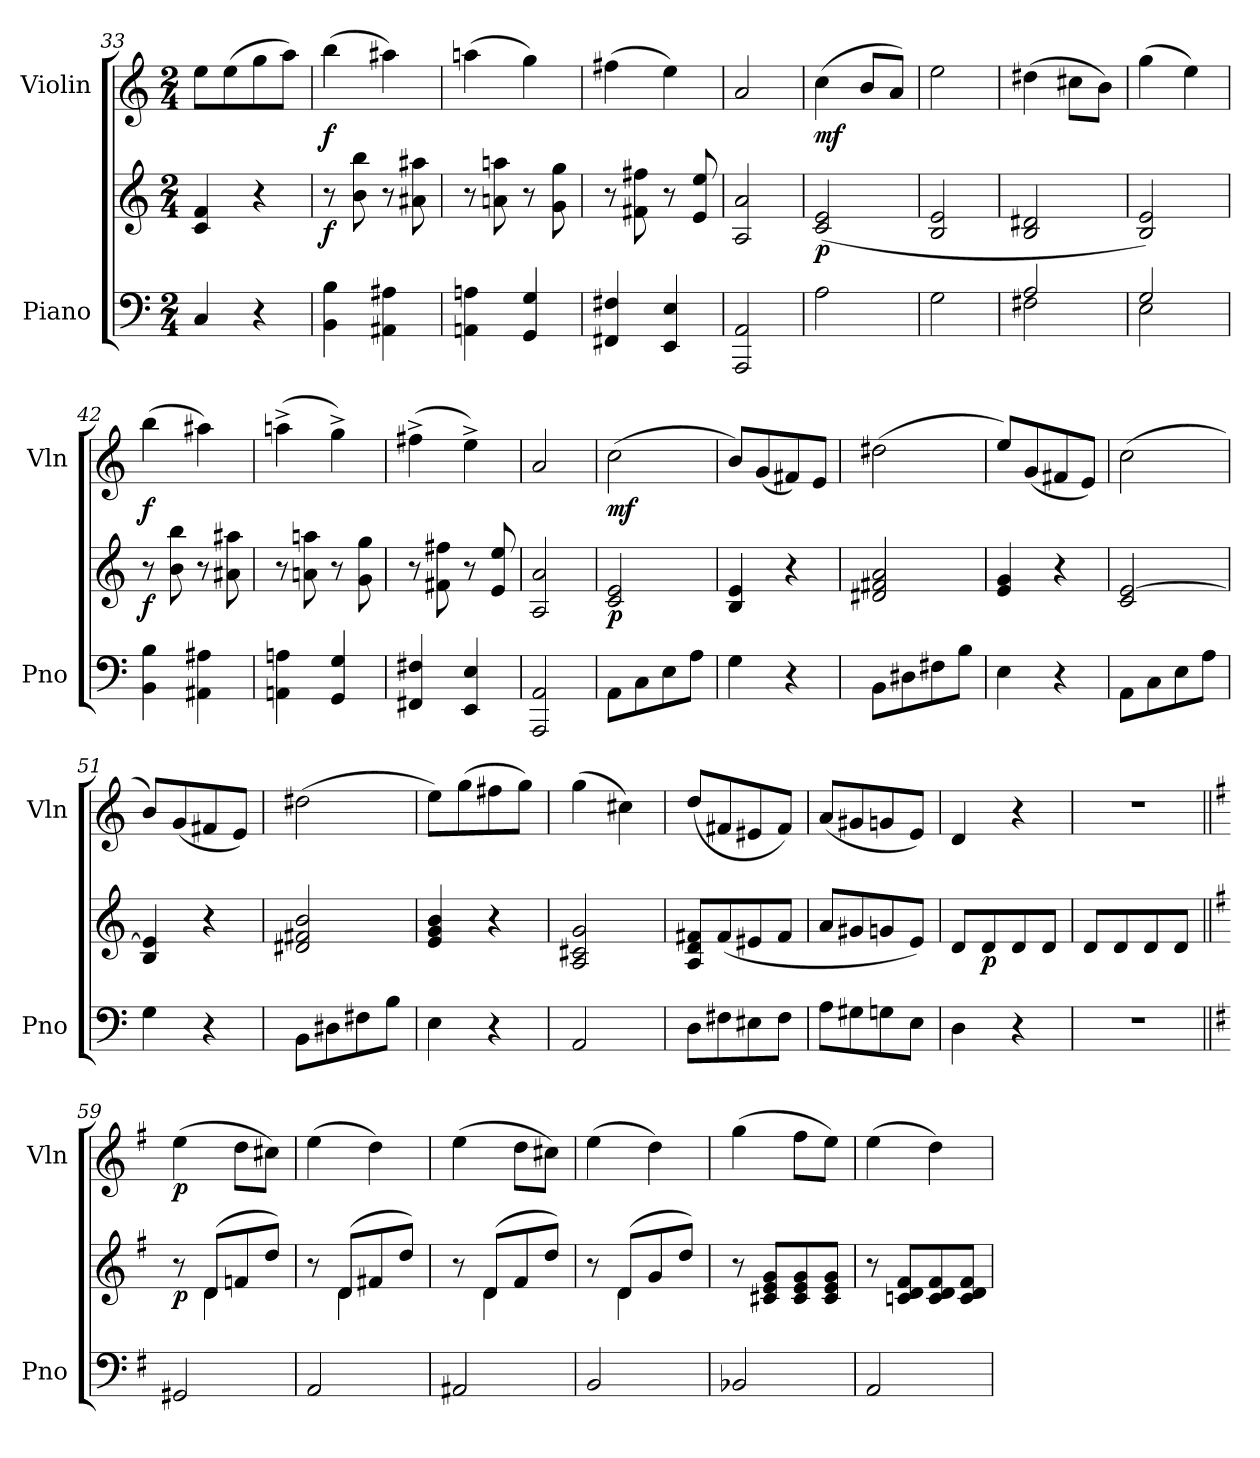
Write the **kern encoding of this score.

**kern	**kern	**dynam	**kern	**dynam
*part2	*part2	*part2	*part1	*part1
*staff3	*staff2	*staff2/3	*staff1	*staff1
*I"Piano	*	*	*I"Violin	*
*I'Pno	*	*	*I'Vln	*
*clefF4	*clefG2	*	*clefG2	*
*k[]	*k[]	*	*k[]	*
*M2/4	*M2/4	*	*M2/4	*
=33	=33	=33	=33	=33
4C/	4c/ 4f/	.	8ee\L	.
.	.	.	(8ee\	.
4r	4r	.	8gg\	.
.	.	.	8aa\J)	.
=34	=34	=34	=34	=34
!	!	!LO:DY:b	!	!LO:DY:b
4BB\ 4B\	8r	f	(4bb\	f
.	8b\ 8bb\	.	.	.
4AA#X\ 4A#X\	8r	.	4aa#X\)	.
.	8a#X\ 8aa#X\	.	.	.
=35	=35	=35	=35	=35
4AAn\ 4An\	8r	.	(4aan\	.
.	8an\ 8aan\	.	.	.
4GG/ 4G/	8r	.	4gg\)	.
.	8g\ 8gg\	.	.	.
=36	=36	=36	=36	=36
4FF#X/ 4F#X/	8r	.	(4ff#X\	.
.	8f#X\ 8ff#X\	.	.	.
4EE/ 4E/	8r	.	4ee\)	.
.	8e/ 8ee/	.	.	.
=37	=37	=37	=37	=37
2AAA/ 2AA/	2A/ 2a/	.	2a/	.
=38	=38	=38	=38	=38
!	!	!LO:DY:b	!	!LO:DY:b
2A\	(2c/ 2e/	p	(4cc\	mf
.	.	.	8b/L	.
.	.	.	8a/J)	.
=39	=39	=39	=39	=39
2G\	2B/ 2e/	.	2ee\	.
=40	=40	=40	=40	=40
*^	*	*	*	*
2A/	2F#X\	2B/ 2d#X/	.	(4dd#X\	.
.	.	.	.	8cc#X\L	.
.	.	.	.	8b\J)	.
!!LO:LB:g=z
=41	=41	=41	=41	=41	=41
2G/	2E\	2B/ 2e/)	.	(4gg\	.
.	.	.	.	4ee\)	.
*v	*v	*	*	*	*
=42	=42	=42	=42	=42
!	!	!LO:DY:b	!	!LO:DY:b
4BB\ 4B\	8r	f	(4bb\	f
.	8b\ 8bb\	.	.	.
4AA#X\ 4A#X\	8r	.	4aa#X\)	.
.	8a#X\ 8aa#X\	.	.	.
=43	=43	=43	=43	=43
4AAn\ 4An\	8r	.	(4aan^\	.
.	8an\ 8aan\	.	.	.
4GG/ 4G/	8r	.	4gg^\)	.
.	8g\ 8gg\	.	.	.
=44	=44	=44	=44	=44
4FF#X/ 4F#X/	8r	.	(4ff#X^\	.
.	8f#X\ 8ff#X\	.	.	.
4EE/ 4E/	8r	.	4ee^\)	.
.	8e/ 8ee/	.	.	.
=45	=45	=45	=45	=45
2AAA/ 2AA/	2A/ 2a/	.	2a/	.
=46	=46	=46	=46	=46
!	!	!LO:DY:b	!	!LO:DY:b
8AA\L	2c/ 2e/	p	(2cc\	mf
8C\	.	.	.	.
8E\	.	.	.	.
8A\J	.	.	.	.
=47	=47	=47	=47	=47
4G\	4B/ 4e/	.	8b/L)	.
.	.	.	(8g/	.
4r	4r	.	8f#X/)	.
.	.	.	8e/J	.
=48	=48	=48	=48	=48
8BB\L	2d#X/ 2f#X/ 2a/	.	(2dd#X\	.
8D#X\	.	.	.	.
8F#X\	.	.	.	.
8B\J	.	.	.	.
!!LO:LB:g=z
=49	=49	=49	=49	=49
4E\	4e/ 4g/	.	8ee/L)	.
.	.	.	(8g/	.
4r	4r	.	8f#X/	.
.	.	.	8e/J)	.
=50	=50	=50	=50	=50
8AA\L	2c/ [2e/	.	(2cc\	.
8C\	.	.	.	.
8E\	.	.	.	.
8A\J	.	.	.	.
=51	=51	=51	=51	=51
4G\	4B/ 4e/]	.	8b/L)	.
.	.	.	(8g/	.
4r	4r	.	8f#X/	.
.	.	.	8e/J)	.
=52	=52	=52	=52	=52
8BB\L	2d#X/ 2f#X/ 2b/	.	(2dd#X\	.
8D#X\	.	.	.	.
8F#X\	.	.	.	.
8B\J	.	.	.	.
=53	=53	=53	=53	=53
4E\	4e/ 4g/ 4b/	.	8ee\L)	.
.	.	.	(8gg\	.
4r	4r	.	8ff#X\	.
.	.	.	8gg\J)	.
=54	=54	=54	=54	=54
2AA/	2A/ 2c#X/ 2g/	.	(4gg\	.
.	.	.	4cc#X\)	.
=55	=55	=55	=55	=55
8D\L	8A/ 8d/ 8f#X/L	.	(8dd/L	.
8F#X\	(8f#/	.	8f#X/	.
8E#X\	8e#X/	.	8e#X/	.
8F#\J	8f#/J	.	8f#/J)	.
=56	=56	=56	=56	=56
8A\L	8a/L	.	(8a/L	.
8G#X\	8g#X/	.	8g#X/	.
8Gn\	8gn/	.	8gn/	.
8E\J	8e/J)	.	8e/J)	.
!!LO:LB:g=z
=57	=57	=57	=57	=57
4D\	8d/L	.	4d/	.
!	!	!LO:DY:b	!	!
.	8d/	p	.	.
4r	8d/	.	4r	.
.	8d/J	.	.	.
=58	=58	=58	=58	=58
2r	8d/L	.	2r	.
.	8d/	.	.	.
.	8d/	.	.	.
.	8d/J	.	.	.
=59||	=59||	=59||	=59||	=59||
*k[f#]	*k[f#]	*	*k[f#]	*
*	*^	*	*	*
!	!	!	!LO:DY:b	!	!LO:DY:b
2GG#X/	8r	8ryy	p	(4ee\	p
.	(<8d/L	4d\	.	.	.
.	8fn/	.	.	8dd\L	.
.	8dd/J)	8ryy	.	8cc#X\J)	.
=60	=60	=60	=60	=60	=60
2AA/	8r	8ryy	.	(4ee\	.
.	(<8d/L	4d\	.	.	.
.	8f#X/	.	.	4dd\)	.
.	8dd/J)	8ryy	.	.	.
=61	=61	=61	=61	=61	=61
2AA#X/	8r	8ryy	.	(4ee\	.
.	(<8d/L	4d\	.	.	.
.	8f#/	.	.	8dd\L	.
.	8dd/J)	8ryy	.	8cc#X\J)	.
=62	=62	=62	=62	=62	=62
2BB/	8r	8ryy	.	(4ee\	.
.	(<8d/L	4d\	.	.	.
.	8g/	.	.	4dd\)	.
.	8dd/J)	8ryy	.	.	.
*	*v	*v	*	*	*
=63	=63	=63	=63	=63
2BB-X/	8r	.	(4gg\	.
.	8c#X/ 8e/ 8g/L	.	.	.
.	8c#/ 8e/ 8g/	.	8ff#\L	.
.	8c#/ 8e/ 8g/J	.	8ee\J)	.
!!LO:LB:g=z
=64	=64	=64	=64	=64
2AA/	8r	.	(4ee\	.
.	8cn/ 8d/ 8f#/L	.	.	.
.	8c/ 8d/ 8f#/	.	4dd\)	.
.	8c/ 8d/ 8f#/J	.	.	.
=	=	=	=	=
*-	*-	*-	*-	*-
